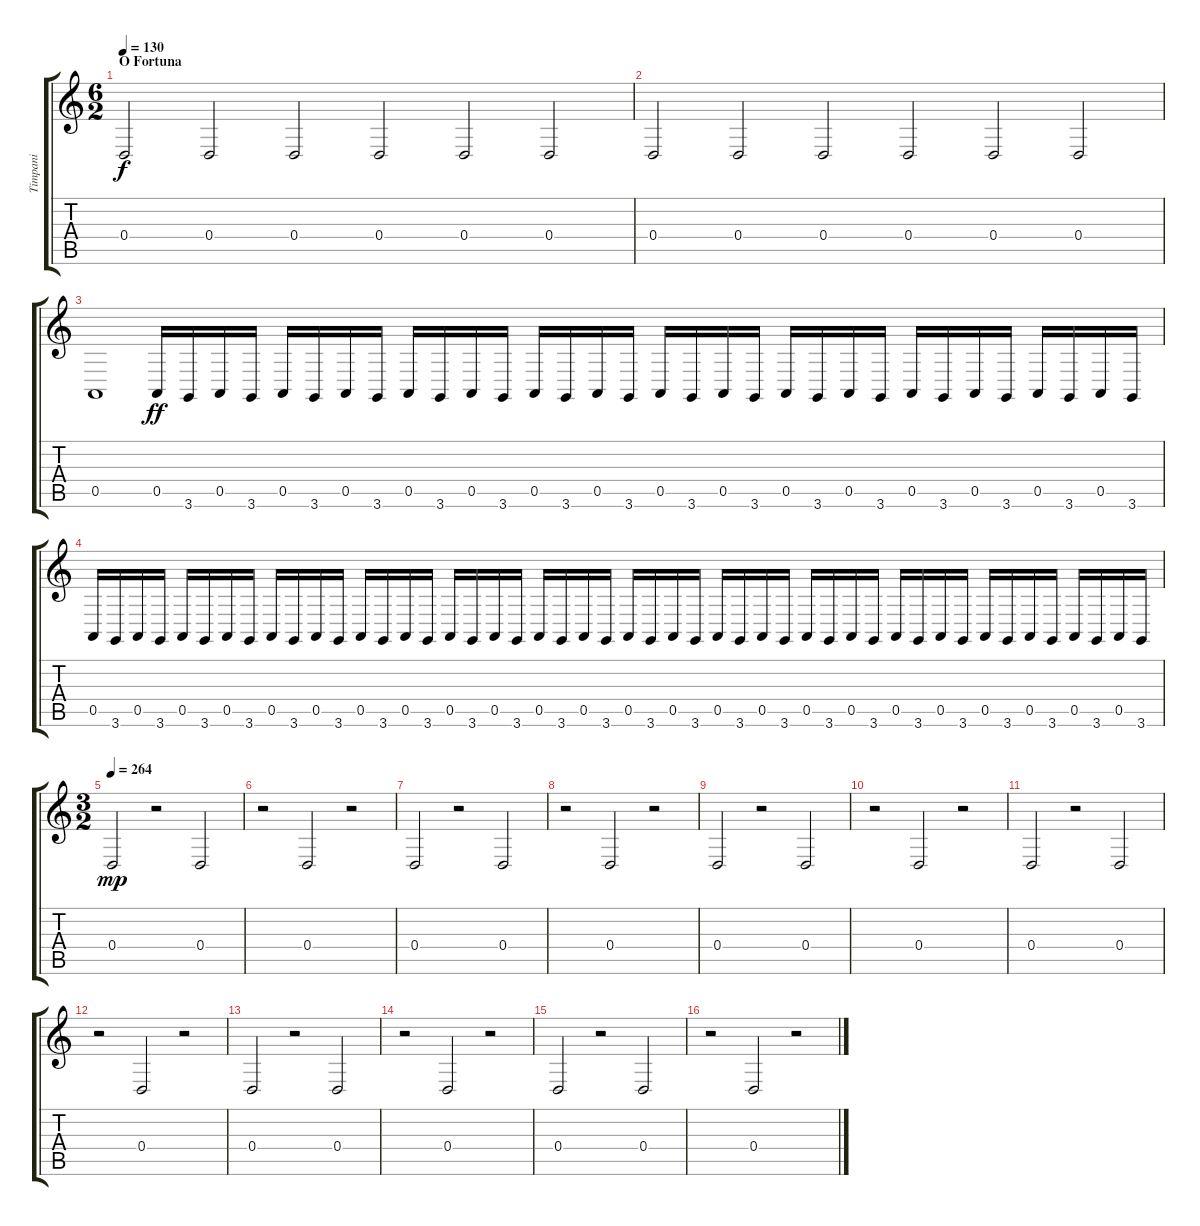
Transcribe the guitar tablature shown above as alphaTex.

\track ("Timpani" "Timpani") {instrument timpani}
\staff {score tabs}
\tuning (E4 B3 G3 D3 A2 E2) {hide}
\ts (6 2)
\section ("" "O Fortuna")
\tempo 130
\clef g2
\ks c
0.4.2{dy f instrument timpani} 0.4.2 0.4.2 0.4.2 0.4.2 0.4.2 |
0.4.2 0.4.2 0.4.2 0.4.2 0.4.2 0.4.2 |
0.5.1 0.5.16{dy ff} 3.6.16 0.5.16 3.6.16 0.5.16 3.6.16 0.5.16 3.6.16 0.5.16 3.6.16 0.5.16 3.6.16 0.5.16 3.6.16 0.5.16 3.6.16 0.5.16 3.6.16 0.5.16 3.6.16 0.5.16 3.6.16 0.5.16 3.6.16 0.5.16 3.6.16 0.5.16 3.6.16 0.5.16 3.6.16 0.5.16 3.6.16 |
0.5.16 3.6.16 0.5.16 3.6.16 0.5.16 3.6.16 0.5.16 3.6.16 0.5.16 3.6.16 0.5.16 3.6.16 0.5.16 3.6.16 0.5.16 3.6.16 0.5.16 3.6.16 0.5.16 3.6.16 0.5.16 3.6.16 0.5.16 3.6.16 0.5.16 3.6.16 0.5.16 3.6.16 0.5.16 3.6.16 0.5.16 3.6.16 0.5.16 3.6.16 0.5.16 3.6.16 0.5.16 3.6.16 0.5.16 3.6.16 0.5.16 3.6.16 0.5.16 3.6.16 0.5.16 3.6.16 0.5.16 3.6.16 |
\ts (3 2)
\tempo 264
0.4.2{dy mp} r.2 0.4.2 |
r.2 0.4.2 r.2 |
0.4.2 r.2 0.4.2 |
r.2 0.4.2 r.2 |
0.4.2 r.2 0.4.2 |
r.2 0.4.2 r.2 |
0.4.2 r.2 0.4.2 |
r.2 0.4.2 r.2 |
0.4.2 r.2 0.4.2 |
r.2 0.4.2 r.2 |
0.4.2 r.2 0.4.2 |
r.2 0.4.2 r.2
